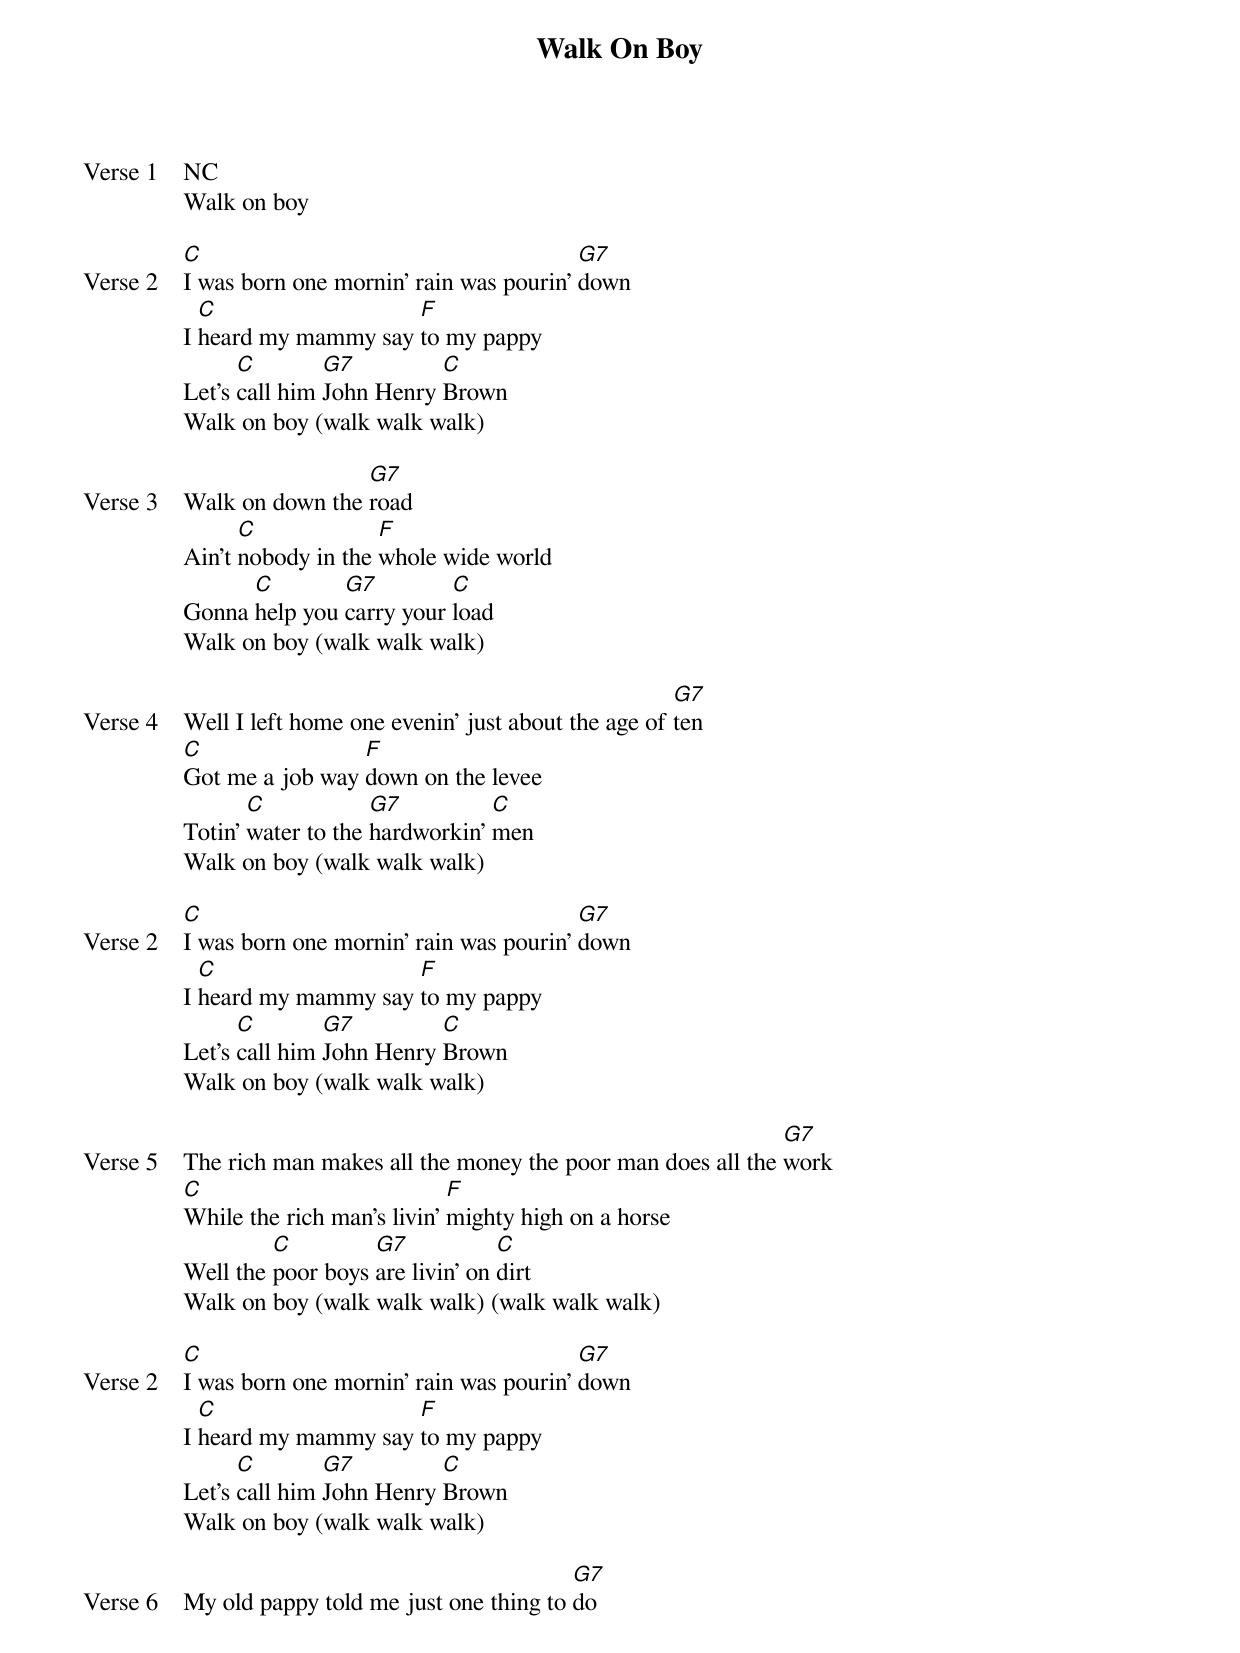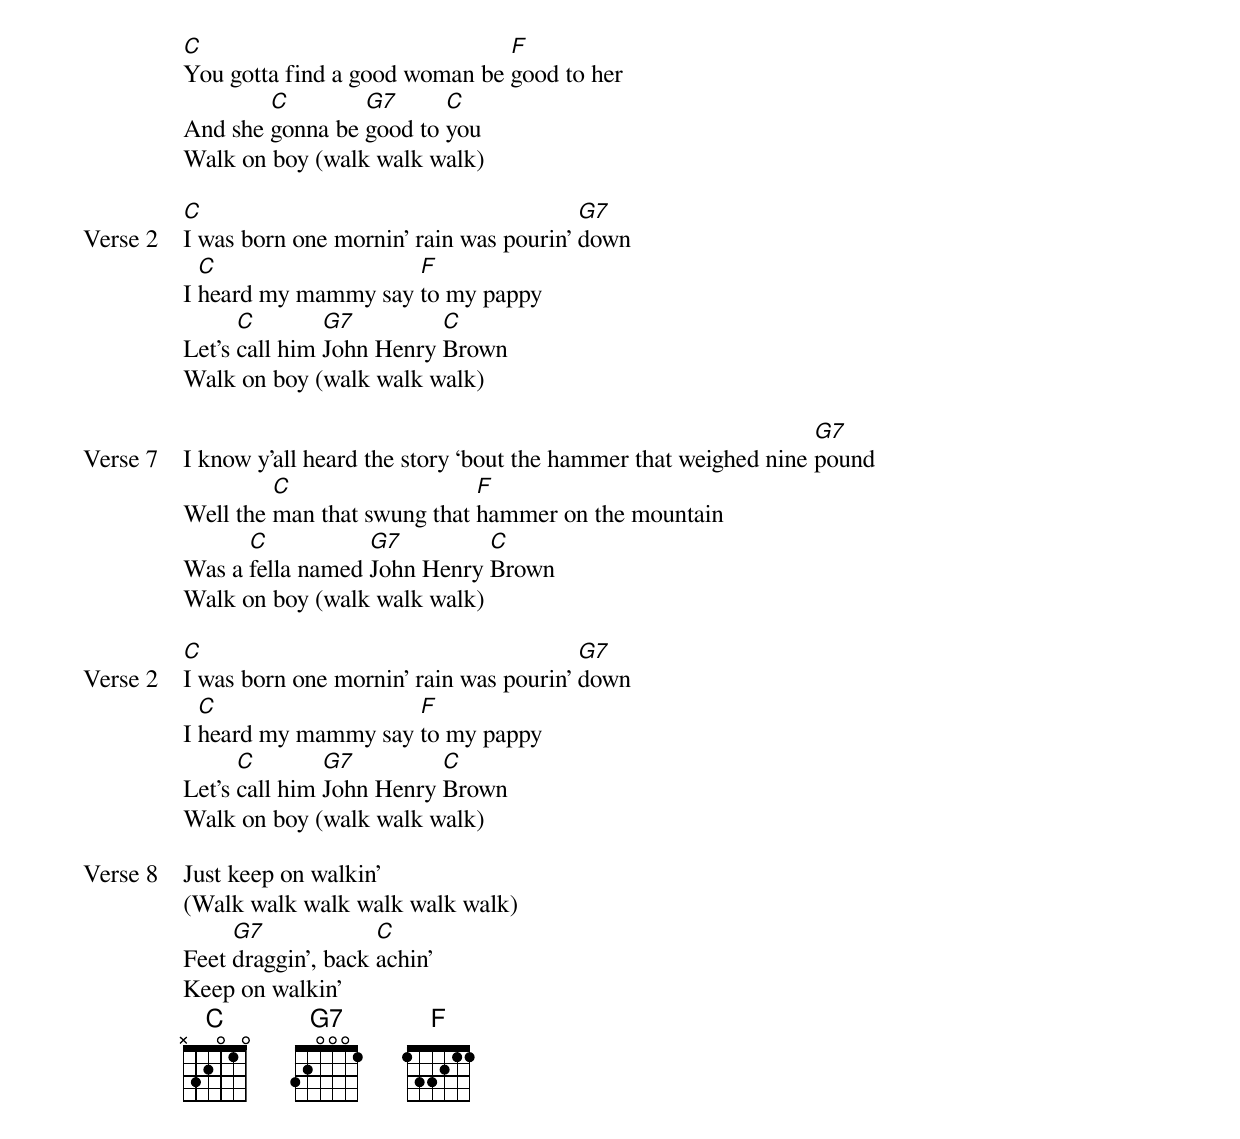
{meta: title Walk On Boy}
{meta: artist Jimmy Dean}
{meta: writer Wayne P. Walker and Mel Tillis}

{start_of_verse: Verse 1}
NC
Walk on boy
{end_of_verse}

{start_of_verse: Verse 2}
[C]I was born one mornin' rain was pourin' [G7]down
I [C]heard my mammy say [F]to my pappy
Let's [C]call him [G7]John Henry [C]Brown
Walk on boy (walk walk walk)
{end_of_verse}

{start_of_verse: Verse 3}
Walk on down the [G7]road
Ain't [C]nobody in the [F]whole wide world
Gonna [C]help you [G7]carry your [C]load
Walk on boy (walk walk walk)
{end_of_verse}

{start_of_verse: Verse 4}
Well I left home one evenin' just about the age of [G7]ten
[C]Got me a job way [F]down on the levee
Totin' [C]water to the [G7]hardworkin' [C]men
Walk on boy (walk walk walk)
{end_of_verse}

{start_of_verse: Verse 2}
[C]I was born one mornin' rain was pourin' [G7]down
I [C]heard my mammy say [F]to my pappy
Let's [C]call him [G7]John Henry [C]Brown
Walk on boy (walk walk walk)
{end_of_verse}

{start_of_verse: Verse 5}
The rich man makes all the money the poor man does all the [G7]work
[C]While the rich man's livin' [F]mighty high on a horse
Well the [C]poor boys [G7]are livin' on [C]dirt
Walk on boy (walk walk walk) (walk walk walk)
{end_of_verse}

{start_of_verse: Verse 2}
[C]I was born one mornin' rain was pourin' [G7]down
I [C]heard my mammy say [F]to my pappy
Let's [C]call him [G7]John Henry [C]Brown
Walk on boy (walk walk walk)
{end_of_verse}

{start_of_verse: Verse 6}
My old pappy told me just one thing to [G7]do
[C]You gotta find a good woman be [F]good to her
And she [C]gonna be [G7]good to [C]you
Walk on boy (walk walk walk)
{end_of_verse}

{start_of_verse: Verse 2}
[C]I was born one mornin' rain was pourin' [G7]down
I [C]heard my mammy say [F]to my pappy
Let's [C]call him [G7]John Henry [C]Brown
Walk on boy (walk walk walk)
{end_of_verse}

{start_of_verse: Verse 7}
I know y'all heard the story ‘bout the hammer that weighed nine [G7]pound
Well the [C]man that swung that [F]hammer on the mountain
Was a [C]fella named [G7]John Henry [C]Brown
Walk on boy (walk walk walk)
{end_of_verse}

{start_of_verse: Verse 2}
[C]I was born one mornin' rain was pourin' [G7]down
I [C]heard my mammy say [F]to my pappy
Let's [C]call him [G7]John Henry [C]Brown
Walk on boy (walk walk walk)
{end_of_verse}

{start_of_verse: Verse 8}
Just keep on walkin'
(Walk walk walk walk walk walk)
Feet [G7]draggin', back [C]achin'
Keep on walkin'
{end_of_verse}
